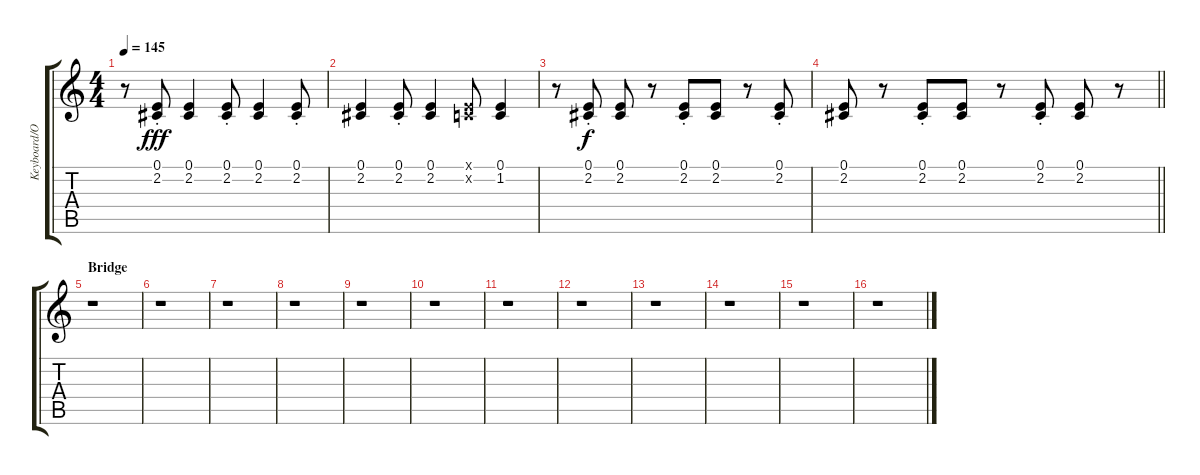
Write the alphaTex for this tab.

\track ("Keyboard/Organ" "Keyboard/O") {instrument clavinet}
\staff {score tabs}
\tuning (E4 B3 G3 D3 A2 E2) {hide}
\ts (4 4)
\tempo 145
\clef g2
\ks c
r.8{dy fff} (0.1{st} 2.2{st}).8 (0.1 2.2).4 (0.1{st} 2.2{st}).8 (0.1 2.2).4 (0.1{st} 2.2{st}).8 |
(0.1 2.2).4 (0.1{st} 2.2{st}).8 (0.1 2.2).4 (0.1{x} 1.2{x}).8 (0.1 1.2).4 |
r.8 (0.1{st} 2.2{st}).8{dy f} (0.1 2.2).8 r.8 (0.1{st} 2.2{st}).8 (0.1 2.2).8 r.8 (0.1{st} 2.2{st}).8 |
\barLineRight lightlight
(0.1 2.2).8 r.8 (0.1{st} 2.2{st}).8 (0.1 2.2).8 r.8 (0.1{st} 2.2{st}).8 (0.1 2.2).8 r.8 |
\section ("" "Bridge")
r.1 |
r.1 |
r.1 |
r.1 |
r.1 |
r.1 |
r.1 |
r.1 |
r.1 |
r.1 |
r.1 |
r.1
